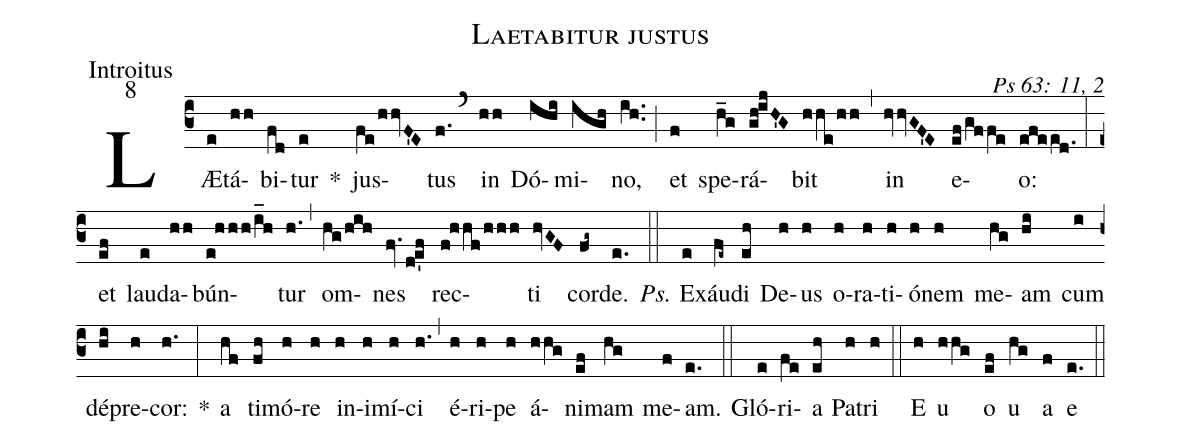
name: Laetabitur justus;
office-part: Introitus;
mode: 8;
commentary: Ps 63: 11, 2;
%%
(c3) LÆ(e)tá(hh)bi(fd)tur(e) *() jus(fe/hhvF'E)tus(f.) (`) in(hh) Dó(ihi)mi(igh)no,(ih..) (;) et(f) spe(h_g)rá(gh!ijH'G)bit(hhe/hh) (,) in(hvvGF'E) e(ef/gffe)o:(efeed.) (:)
et(ef) lau(e)da(hh)bún(e!hhh/i_h)tur(h.) (,) om(hg/hih)nes(fv.d!e'f) rec(f!hhf/hhh)ti(hvGF) cor(fg~)de.(e.) (::)
<i>Ps.</i> Ex(e)áu(fe~)di(eh) De(h)us(h) o(h)ra(h)ti(h)ó(h)nem(h) me(hg)am(hi) cum(i) dé(hi)pre(h)cor:(h.) *(:)
a(hf) ti(fh)mó(h)re(h) in(h)i(h)mí(h)ci(h.) (,) é(h)ri(h)pe(h) á(hhg)ni(ef)mam(hg) me(f)am.(e.) (::)
Gló(e)ri(fe)a(eh) Pa(h)tri(h) (::)
E(h) u(hhg) o(ef) u(hg) a(f) e(e.) (::)
